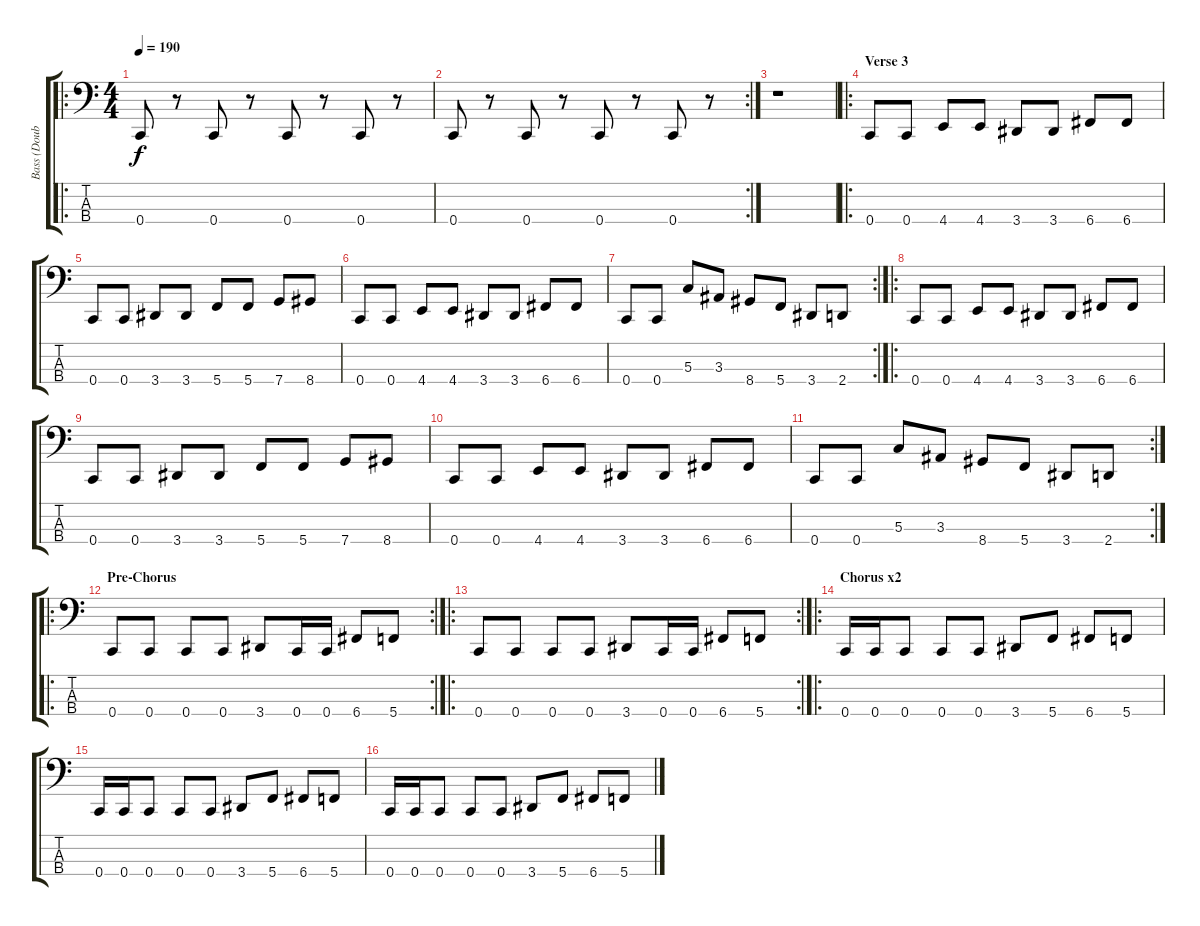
\track ("Bass (Double)" "Bass (Doub") {instrument slapbass1}
\staff {score tabs}
\tuning (F2 C2 G1 C1) {hide}
\ro
\ts (4 4)
\tempo 190
\clef f4
\ks c
0.4.8{dy f} r.8 0.4.8 r.8 0.4.8 r.8 0.4.8 r.8 |
\rc 2
0.4.8 r.8 0.4.8 r.8 0.4.8 r.8 0.4.8 r.8 |
r.1 |
\ro
\section ("" "Verse 3")
0.4.8 0.4.8 4.4.8 4.4.8 3.4.8 3.4.8 6.4.8 6.4.8 |
0.4.8 0.4.8 3.4.8 3.4.8 5.4.8 5.4.8 7.4.8 8.4.8 |
0.4.8 0.4.8 4.4.8 4.4.8 3.4.8 3.4.8 6.4.8 6.4.8 |
\rc 2
0.4.8 0.4.8 5.3.8 3.3.8 8.4.8 5.4.8 3.4.8 2.4.8 |
\ro
0.4.8 0.4.8 4.4.8 4.4.8 3.4.8 3.4.8 6.4.8 6.4.8 |
0.4.8 0.4.8 3.4.8 3.4.8 5.4.8 5.4.8 7.4.8 8.4.8 |
0.4.8 0.4.8 4.4.8 4.4.8 3.4.8 3.4.8 6.4.8 6.4.8 |
\rc 2
0.4.8 0.4.8 5.3.8 3.3.8 8.4.8 5.4.8 3.4.8 2.4.8 |
\ro
\rc 2
\section ("" "Pre-Chorus")
0.4.8 0.4.8 0.4.8 0.4.8 3.4.8 0.4.16 0.4.16 6.4.8 5.4.8 |
\ro
\rc 2
0.4.8 0.4.8 0.4.8 0.4.8 3.4.8 0.4.16 0.4.16 6.4.8 5.4.8 |
\ro
\section ("" "Chorus x2")
0.4.16 0.4.16 0.4.8 0.4.8 0.4.8 3.4.8 5.4.8 6.4.8 5.4.8 |
0.4.16 0.4.16 0.4.8 0.4.8 0.4.8 3.4.8 5.4.8 6.4.8 5.4.8 |
0.4.16 0.4.16 0.4.8 0.4.8 0.4.8 3.4.8 5.4.8 6.4.8 5.4.8
